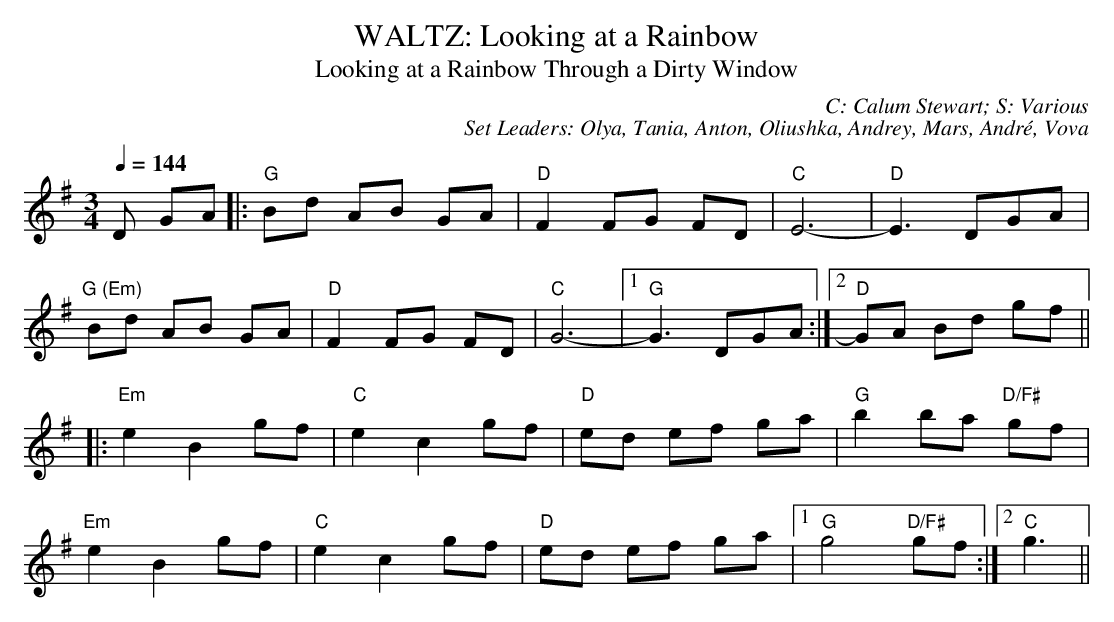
X:1
T: WALTZ: Looking at a Rainbow
T: Looking at a Rainbow Through a Dirty Window
C: C: Calum Stewart; S: Various
C: Set Leaders: Olya, Tania, Anton, Oliushka, Andrey, Mars, André, Vova
M: 3/4
L: 1/8
Q: 1/4=144
K: Gmaj
D GA|:"G"Bd AB GA|"D"F2 FG FD|"C"E6-|"D"E3 DGA|
"G (Em)"Bd AB GA|"D"F2 FG FD|"C"G6-|1 "G"G3 DGA:|2 "D"GA Bd gf||
|:"Em"e2 B2 gf|"C"e2 c2 gf|"D"ed ef ga|"G"b2 ba "D/F#"gf|
"Em"e2 B2 gf|"C"e2 c2 gf|"D"ed ef ga|1 "G"g4 "D/F#"gf:|2 "C"g3||
